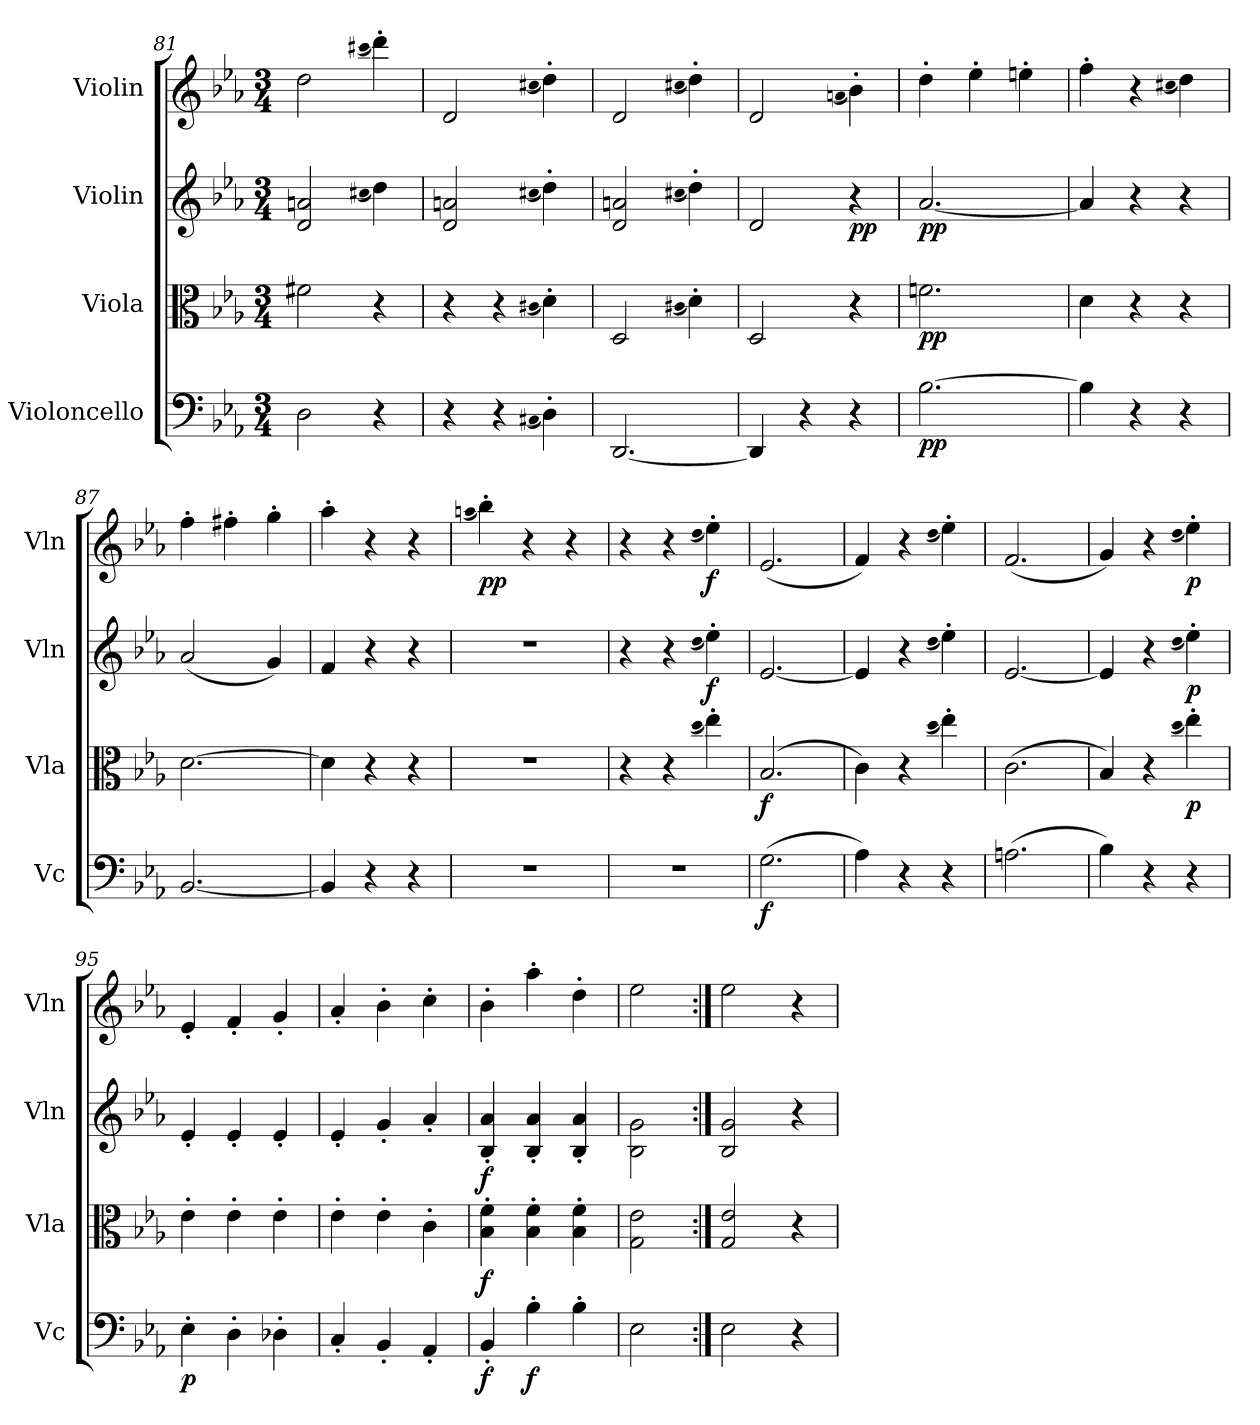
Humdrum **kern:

**kern	**dynam	**kern	**dynam	**kern	**dynam	**kern	**dynam
*part4	*part4	*part3	*part3	*part2	*part2	*part1	*part1
*staff4	*staff4	*staff3	*staff3	*staff2	*staff2	*staff1	*staff1
*I"Violoncello	*	*I"Viola	*	*I"Violin	*	*I"Violin	*
*I'Vc	*	*I'Vla	*	*I'Vln	*	*I'Vln	*
*clefF4	*	*clefC3	*	*clefG2	*	*clefG2	*
*k[b-e-a-]	*	*k[b-e-a-]	*	*k[b-e-a-]	*	*k[b-e-a-]	*
*M3/4	*	*M3/4	*	*M3/4	*	*M3/4	*
=81	=81	=81	=81	=81	=81	=81	=81
2D\	.	2f#X\	.	2d/ 2an/	.	2dd\	.
.	.	.	.	(qcc#X	.	(qccc#X	.
4r	.	4r	.	4dd\)	.	4ddd'\)	.
=82	=82	=82	=82	=82	=82	=82	=82
4r	.	4r	.	2d/ 2an/	.	2d/	.
4r	.	4r	.	.	.	.	.
(qC#X	.	(qc#X	.	(qcc#X	.	(qcc#X	.
4D'\)	.	4d'\)	.	4dd'\)	.	4dd'\)	.
=83	=83	=83	=83	=83	=83	=83	=83
[2.DD/	.	2D/	.	2d/ 2an/	.	2d/	.
.	.	(qc#X	.	(qcc#X	.	(qcc#X	.
.	.	4d'\)	.	4dd'\)	.	4dd'\)	.
=84	=84	=84	=84	=84	=84	=84	=84
4DD/]	.	2D/	.	2d/	.	2d/	.
4r	.	.	.	.	.	.	.
.	.	.	.	.	.	(qan	.
4r	.	4r	.	4r	pp	4b-'\)	.
=85	=85	=85	=85	=85	=85	=85	=85
[2.B-\	pp	2.fn\	pp	[2.a-/	pp	4dd'\	.
.	.	.	.	.	.	4ee-'\	.
.	.	.	.	.	.	4een'\	.
=86	=86	=86	=86	=86	=86	=86	=86
4B-\]	.	4d\	.	4a-/]	.	4ff'\	.
4r	.	4r	.	4r	.	4r	.
.	.	.	.	.	.	(qcc#X	.
4r	.	4r	.	4r	.	4dd\)	.
=87	=87	=87	=87	=87	=87	=87	=87
[2.BB-/	.	[2.d\	.	(2a-/	.	4ff'\	.
.	.	.	.	.	.	4ff#X'\	.
.	.	.	.	4g/)	.	4gg'\	.
=88	=88	=88	=88	=88	=88	=88	=88
4BB-/]	.	4d\]	.	4f/	.	4aa-'\	.
4r	.	4r	.	4r	.	4r	.
4r	.	4r	.	4r	.	4r	.
=89	=89	=89	=89	=89	=89	=89	=89
.	.	.	.	.	.	(qaan	.
2.r	.	2.r	.	2.r	.	4bb-'\)	pp
.	.	.	.	.	.	4r	.
.	.	.	.	.	.	4r	.
=90	=90	=90	=90	=90	=90	=90	=90
2.r	.	4r	.	4r	.	4r	.
.	.	4r	.	4r	.	4r	.
.	.	(qdd	.	(qdd	.	(qdd	.
.	.	4ee-'\)	.	4ee-'\)	f	4ee-'\)	f
=91	=91	=91	=91	=91	=91	=91	=91
(2.G\	f	(2.B-/	f	[2.e-/	.	(2.e-/	.
=92	=92	=92	=92	=92	=92	=92	=92
4A-\)	.	4c\)	.	4e-/]	.	4f/)	.
4r	.	4r	.	4r	.	4r	.
.	.	(qdd	.	(qdd	.	(qdd	.
4r	.	4ee-'\)	.	4ee-'\)	.	4ee-'\)	.
=93	=93	=93	=93	=93	=93	=93	=93
(2.An\	.	(2.c\	.	[2.e-/	.	(2.f/	.
=94	=94	=94	=94	=94	=94	=94	=94
4B-\)	.	4B-/)	.	4e-/]	.	4g/)	.
4r	.	4r	.	4r	.	4r	.
.	.	(qdd	.	(qdd	.	(qdd	.
4r	.	4ee-'\)	p	4ee-'\)	p	4ee-'\)	p
=95	=95	=95	=95	=95	=95	=95	=95
4E-'\	p	4e-'\	.	4e-'/	.	4e-'/	.
4D'\	.	4e-'\	.	4e-'/	.	4f'/	.
4D-X'\	.	4e-'\	.	4e-'/	.	4g'/	.
=96	=96	=96	=96	=96	=96	=96	=96
4C'/	.	4e-'\	.	4e-'/	.	4a-'/	.
4BB-'/	.	4e-'\	.	4g'/	.	4b-'\	.
4AA-'/	.	4c'\	.	4a-'/	.	4cc'\	.
=97	=97	=97	=97	=97	=97	=97	=97
4BB-'/	f	4B-'\ 4f'\	f	4B-'/ 4a-'/	f	4b-'\	.
4B-'\	f	4B-'\ 4f'\	.	4B-'/ 4a-'/	.	4aa-'\	.
4B-'\	.	4B-'\ 4f'\	.	4B-'/ 4a-'/	.	4dd'\	.
=98	=98	=98	=98	=98	=98	=98	=98
2E-\	.	2G\ 2e-\	.	2B-\ 2g\	.	2ee-\	.
=99:|!	=99:|!	=99:|!	=99:|!	=99:|!	=99:|!	=99:|!	=99:|!
2E-\	.	2G/ 2e-/	.	2B-/ 2g/	.	2ee-\	.
4r	.	4r	.	4r	.	4r	.
=	=	=	=	=	=	=	=
*-	*-	*-	*-	*-	*-	*-	*-
